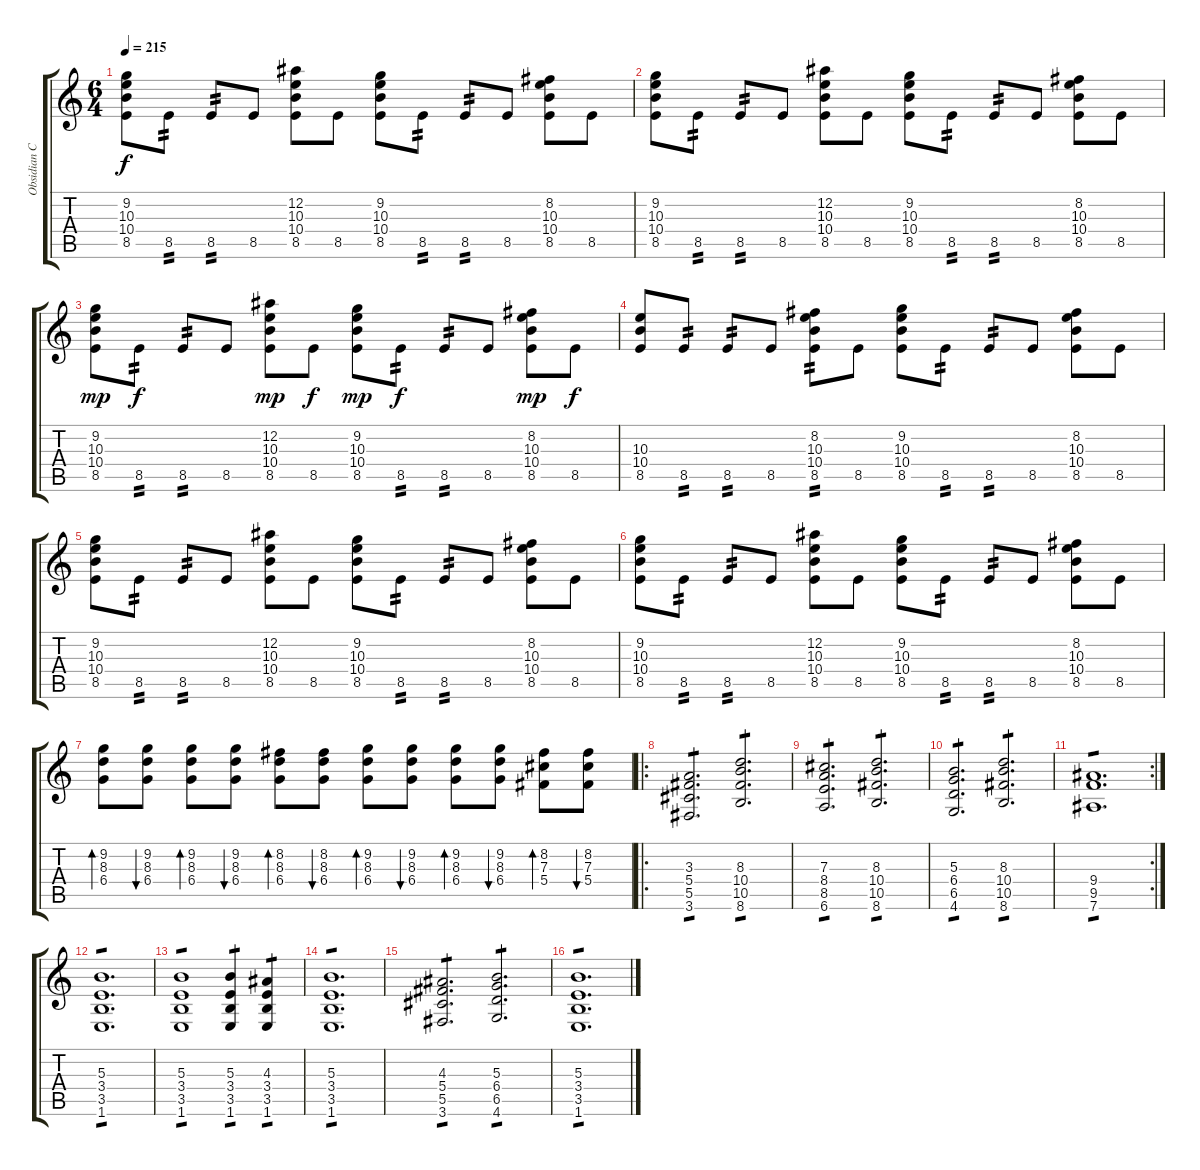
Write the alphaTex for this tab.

\track ("Obsidian C" "Obsidian C") {instrument distortionguitar}
\staff {score tabs}
\tuning (Eb4 Bb3 Gb3 Db3 Ab2 Eb2) {hide}
\ts (6 4)
\tempo 215
\clef g2
\ks c
(9.2 10.3 10.4 8.5).8{dy f} 8.5.8{tp 2} 8.5.8{tp 2} 8.5.8 (12.2 10.3 10.4 8.5).8 8.5.8 (9.2 10.3 10.4 8.5).8 8.5.8{tp 2} 8.5.8{tp 2} 8.5.8 (8.2 10.3 10.4 8.5).8 8.5.8 |
(9.2 10.3 10.4 8.5).8 8.5.8{tp 2} 8.5.8{tp 2} 8.5.8 (12.2 10.3 10.4 8.5).8 8.5.8 (9.2 10.3 10.4 8.5).8 8.5.8{tp 2} 8.5.8{tp 2} 8.5.8 (8.2 10.3 10.4 8.5).8 8.5.8 |
(9.2 10.3 10.4 8.5).8{dy mp} 8.5.8{tp 2 dy f} 8.5.8{tp 2} 8.5.8 (12.2 10.3 10.4 8.5).8{dy mp} 8.5.8{dy f} (9.2 10.3 10.4 8.5).8{dy mp} 8.5.8{tp 2 dy f} 8.5.8{tp 2} 8.5.8 (8.2 10.3 10.4 8.5).8{dy mp} 8.5.8{dy f} |
(10.3 10.4 8.5).8 8.5.8{tp 2} 8.5.8{tp 2} 8.5.8 (8.2 10.3 10.4 8.5).8{tp 2} 8.5.8 (9.2 10.3 10.4 8.5).8 8.5.8{tp 2} 8.5.8{tp 2} 8.5.8 (8.2 10.3 10.4 8.5).8 8.5.8 |
(9.2 10.3 10.4 8.5).8 8.5.8{tp 2} 8.5.8{tp 2} 8.5.8 (12.2 10.3 10.4 8.5).8 8.5.8 (9.2 10.3 10.4 8.5).8 8.5.8{tp 2} 8.5.8{tp 2} 8.5.8 (8.2 10.3 10.4 8.5).8 8.5.8 |
(9.2 10.3 10.4 8.5).8 8.5.8{tp 2} 8.5.8{tp 2} 8.5.8 (12.2 10.3 10.4 8.5).8 8.5.8 (9.2 10.3 10.4 8.5).8 8.5.8{tp 2} 8.5.8{tp 2} 8.5.8 (8.2 10.3 10.4 8.5).8 8.5.8 |
(9.2 8.3 6.4).8{bd 480} (9.2 8.3 6.4).8{bu 480} (9.2 8.3 6.4).8{bd 480} (9.2 8.3 6.4).8{bu 480} (8.2 8.3 6.4).8{bd 480} (8.2 8.3 6.4).8{bu 480} (9.2 8.3 6.4).8{bd 480} (9.2 8.3 6.4).8{bu 480} (9.2 8.3 6.4).8{bd 480} (9.2 8.3 6.4).8{bu 480} (8.2 7.3 5.4).8{bd 480} (8.2 7.3 5.4).8{bu 480} |
\ro
(3.3 5.4 5.5 3.6).2{d tp 1} (8.3 10.4 10.5 8.6).2{d tp 1} |
(7.3 8.4 8.5 6.6).2{d tp 1} (8.3 10.4 10.5 8.6).2{d tp 1} |
(5.3 6.4 6.5 4.6).2{d tp 1} (8.3 10.4 10.5 8.6).2{d tp 1} |
\rc 2
(9.4 9.5 7.6).1{d tp 1} |
(5.3 3.4 3.5 1.6).1{d tp 1} |
(5.3 3.4 3.5 1.6).1{tp 1} (5.3 3.4 3.5 1.6).4{tp 1} (4.3 3.4 3.5 1.6).4{tp 1} |
(5.3 3.4 3.5 1.6).1{d tp 1} |
(4.3 5.4 5.5 3.6).2{d tp 1} (5.3 6.4 6.5 4.6).2{d tp 1} |
(5.3 3.4 3.5 1.6).1{d tp 1}
